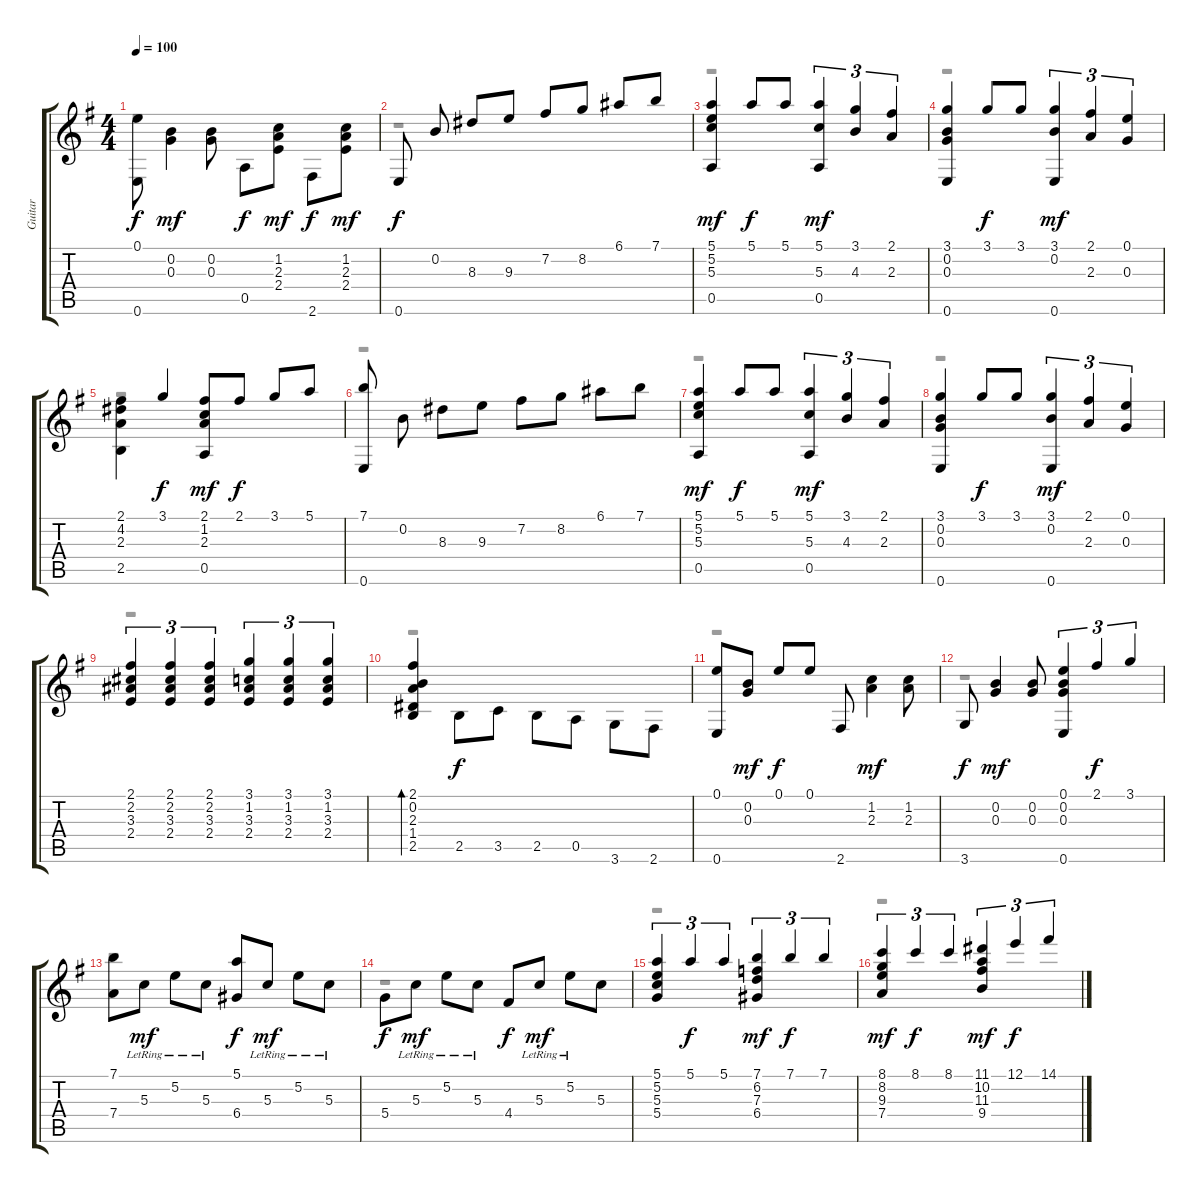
\track ("Guitar " "Guitar ") {solo instrument acousticguitarnylon}
\staff {score tabs}
\tuning (E4 B3 G3 D3 A2 E2) {hide}
\voice
\ts (4 4)
\tempo 100
\clef g2
\ks g
(0.1 0.6).8{dy f beam Down} (0.2 0.3).4{dy mf beam Down} (0.2 0.3).8{beam Down} 0.5.8{dy f beam Down} (1.2 2.3 2.4).8{dy mf beam Down} 2.6.8{dy f beam Down} (1.2 2.3 2.4).8{dy mf beam Down} |
0.6.8{dy f beam split} 0.2.8{beam Up beam split} 8.3.8 9.3.8 7.2.8 8.2.8 6.1.8 7.1.8 |
(5.1 5.2 5.3 0.5).4{dy mf} 5.1.8{dy f} 5.1.8 (5.1 5.3 0.5).4{tu (3 2) dy mf} (3.1 4.3).4{tu (3 2)} (2.1 2.3).4{tu (3 2)} |
(3.1 0.2 0.3 0.6).4{beam Up beam split} 3.1.8{dy f} 3.1.8 (3.1 0.2 0.6).4{tu (3 2) dy mf} (2.1 2.3).4{tu (3 2)} (0.1 0.3).4{tu (3 2)} |
(2.1 4.2 2.3 2.5).4{beam Down beam split} 3.1.4{dy f} (2.1 1.2 2.3 0.5).8{dy mf} 2.1.8{dy f} 3.1.8 5.1.8 |
(7.1 0.6).8{beam split} 0.2.8{beam Down} 8.3.8{beam Down} 9.3.8{beam Down} 7.2.8{beam Down} 8.2.8{beam Down} 6.1.8{beam Down} 7.1.8{beam Down} |
(5.1 5.2 5.3 0.5).4{dy mf} 5.1.8{dy f} 5.1.8 (5.1 5.3 0.5).4{tu (3 2) dy mf} (3.1 4.3).4{tu (3 2)} (2.1 2.3).4{tu (3 2)} |
(3.1 0.2 0.3 0.6).4{beam Up beam split} 3.1.8{dy f} 3.1.8 (3.1 0.2 0.6).4{tu (3 2) dy mf} (2.1 2.3).4{tu (3 2)} (0.1 0.3).4{tu (3 2)} |
(2.1 2.2 3.3 2.4).4{tu (3 2) beam Up} (2.1 2.2 3.3 2.4).4{tu (3 2) beam Up} (2.1 2.2 3.3 2.4).4{tu (3 2) beam Up} (3.1 1.2 3.3 2.4).4{tu (3 2) beam Up} (3.1 1.2 3.3 2.4).4{tu (3 2) beam Up} (3.1 1.2 3.3 2.4).4{tu (3 2) beam Up} |
(2.1 0.2 2.3 1.4 2.5).4{bd 60 beam Up beam split} 2.5.8{dy f beam Down} 3.5.8{beam Down} 2.5.8{beam Down} 0.5.8{beam Down} 3.6.8{beam Down} 2.6.8{beam Down} |
(0.1 0.6).8 (0.2 0.3).8{dy mf} 0.1.8{dy f} 0.1.8 2.6.8 (1.2 2.3).4{dy mf beam Down} (1.2 2.3).8{beam Down} |
3.6.8{dy f} (0.2 0.3).4{dy mf} (0.2 0.3).8 (0.1 0.2 0.3 0.6).4{tu (3 2)} 2.1.4{tu (3 2) dy f} 3.1.4{tu (3 2)} |
(7.1 7.4).8{beam Down} 5.3{lr}.8{dy mf beam Down} 5.2{lr}.8{beam Down} 5.3{lr}.8{beam Down} (5.1 6.4).8{dy f} 5.3{lr}.8{dy mf beam split} 5.2{lr}.8{beam Down} 5.3{lr}.8{beam Down} |
5.4.8{dy f beam Down} 5.3{lr}.8{dy mf beam Down} 5.2{lr}.8{beam Down} 5.3{lr}.8{beam Down} 4.4.8{dy f} 5.3{lr}.8{dy mf beam split} 5.2{lr}.8{beam Down} 5.3.8{beam Down} |
(5.1 5.2 5.3 5.4).4{tu (3 2)} 5.1.4{tu (3 2) dy f} 5.1.4{tu (3 2)} (7.1 6.2 7.3 6.4).4{tu (3 2) dy mf} 7.1.4{tu (3 2) dy f} 7.1.4{tu (3 2)} |
(8.1 8.2 9.3 7.4).4{tu (3 2) dy mf} 8.1.4{tu (3 2) dy f} 8.1.4{tu (3 2)} (11.1 10.2 11.3 9.4).4{tu (3 2) dy mf} 12.1.4{tu (3 2) dy f} 14.1.4{tu (3 2)}
\voice
\clef g2
\ottava regular
\simile none
\ks g
r.1{dy f} |
r.1 |
r.1 |
r.1 |
r.1 |
r.1 |
r.1 |
r.1 |
r.1 |
r.1 |
r.1 |
r.1 |
r.1 |
r.1 |
r.1 |
r.1
